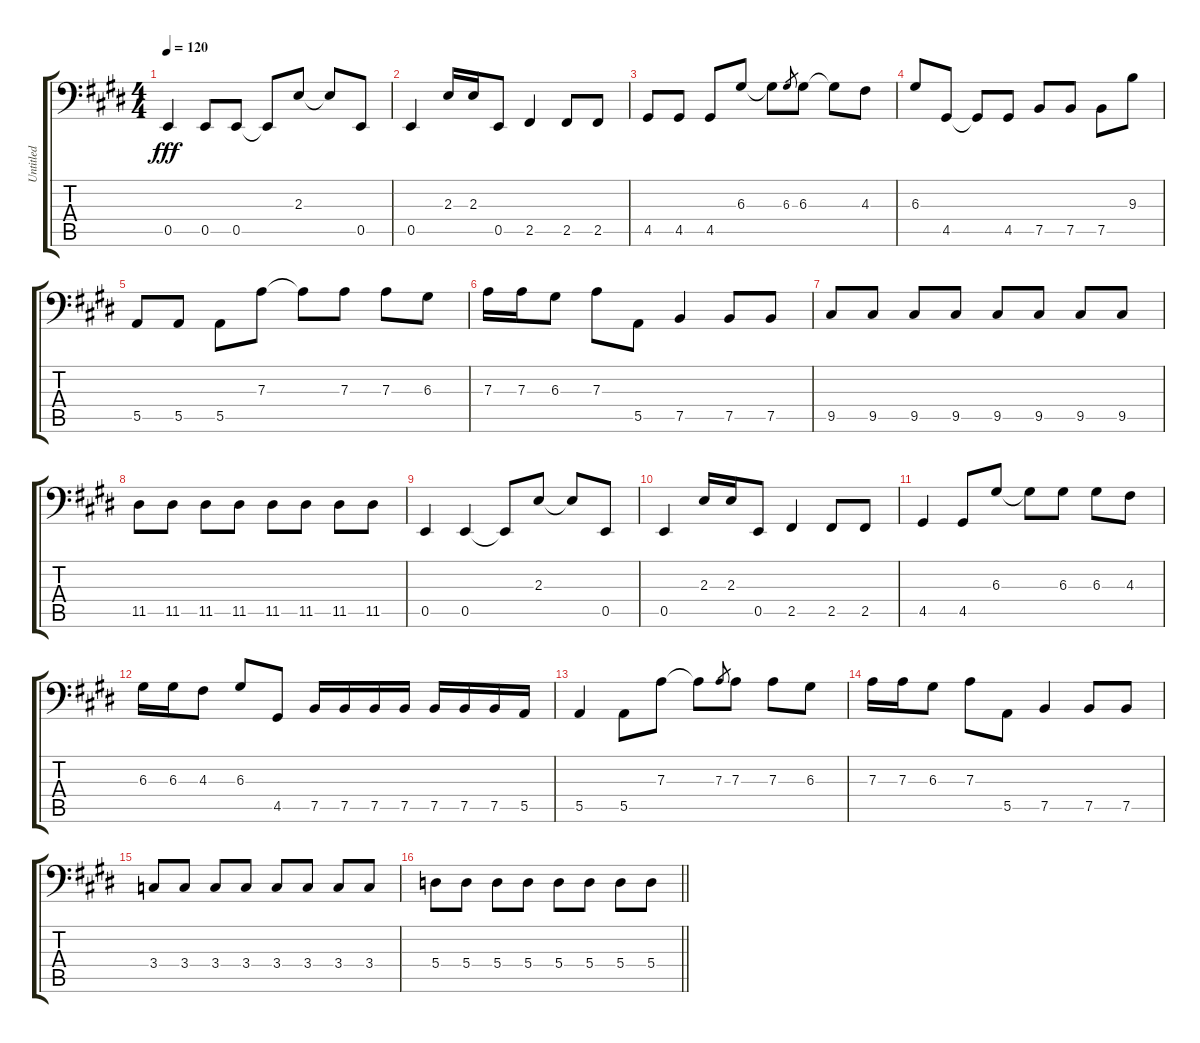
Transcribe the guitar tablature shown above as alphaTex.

\track ("Untitled" "Untitled") {instrument electricbassfinger}
\staff {score tabs}
\tuning (B2 G2 D2 A1 E1 B0) {hide}
\ts (4 4)
\tempo 120
\clef f4
\ks e
0.5.4{dy fff} 0.5.8 0.5.8 0.5{t}.8 2.3.8 2.3{t}.8 0.5.8 |
\ks c#minor
0.5.4 2.3.16 2.3.16 0.5.8 2.5.4 2.5.8 2.5.8 |
4.5.8 4.5.8 4.5.8 6.3.8 6.3{t}.8 6.3.8{gr} 6.3.8 6.3{t}.8 4.3.8 |
6.3.8 4.5.8 4.5{t}.8 4.5.8 7.5.8 7.5.8 7.5.8 9.3.8 |
\ks e
5.5.8 5.5.8 5.5.8 7.3.8 7.3{t}.8 7.3.8 7.3.8 6.3.8 |
\ks c#minor
7.3.16 7.3.16 6.3.8 7.3.8 5.5.8 7.5.4 7.5.8 7.5.8 |
9.5.8 9.5.8 9.5.8 9.5.8 9.5.8 9.5.8 9.5.8 9.5.8 |
11.5.8 11.5.8 11.5.8 11.5.8 11.5.8 11.5.8 11.5.8 11.5.8 |
\ks e
0.5.4 0.5.4 0.5{t}.8 2.3.8 2.3{t}.8 0.5.8 |
\ks c#minor
0.5.4 2.3.16 2.3.16 0.5.8 2.5.4 2.5.8 2.5.8 |
4.5.4 4.5.8 6.3.8 6.3{t}.8 6.3.8 6.3.8 4.3.8 |
6.3.16 6.3.16 4.3.8 6.3.8 4.5.8 7.5.16 7.5.16 7.5.16 7.5.16 7.5.16 7.5.16 7.5.16 5.5.16 |
\ks e
5.5.4 5.5.8 7.3.8 7.3{t}.8 7.3.8{gr} 7.3.8 7.3.8 6.3.8 |
\ks c#minor
7.3.16 7.3.16 6.3.8 7.3.8 5.5.8 7.5.4 7.5.8 7.5.8 |
3.4.8 3.4.8 3.4.8 3.4.8 3.4.8 3.4.8 3.4.8 3.4.8 |
\barLineRight lightlight
5.4.8 5.4.8 5.4.8 5.4.8 5.4.8 5.4.8 5.4.8 5.4.8
